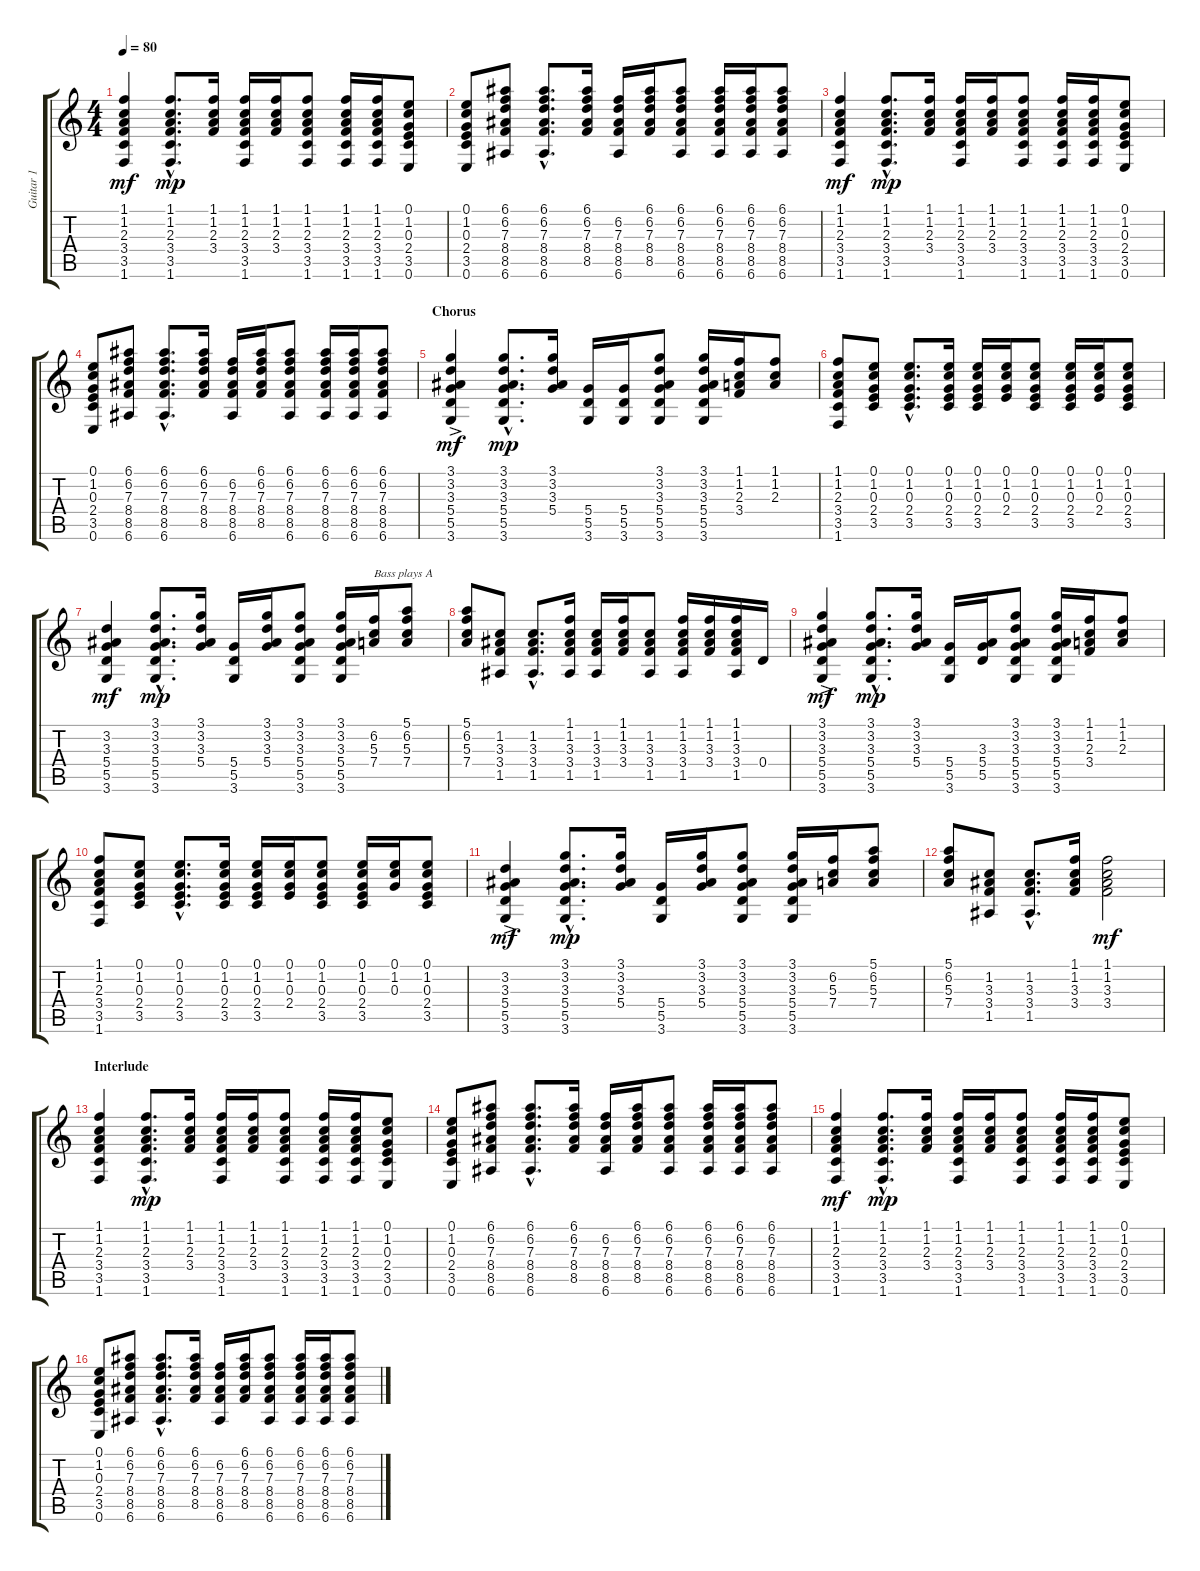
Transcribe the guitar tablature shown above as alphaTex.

\track ("Guitar 1" "Guitar 1") {instrument acousticguitarsteel}
\staff {score tabs}
\tuning (E4 B3 G3 D3 A2 E2) {hide}
\ts (4 4)
\tempo 80
\clef g2
\ks c
(1.1 1.2 2.3 3.4 3.5 1.6).4{dy mf} (1.1{hac} 1.2{hac} 2.3{hac} 3.4{hac} 3.5 1.6).8{d dy mp} (1.1 1.2 2.3 3.4).16 (1.1 1.2 2.3 3.4 3.5 1.6).16 (1.1 1.2 2.3 3.4).16 (1.1 1.2 2.3 3.4 3.5 1.6).8 (1.1 1.2 2.3 3.4 3.5 1.6).16 (1.1 1.2 2.3 3.4 3.5 1.6).16 (0.1 1.2 0.3 2.4 3.5 0.6).8 |
(0.1 1.2 0.3 2.4 3.5 0.6).8 (6.1 6.2 7.3 8.4 8.5 6.6).8 (6.1{hac} 6.2{hac} 7.3{hac} 8.4{hac} 8.5{hac} 6.6).8{d} (6.1 6.2 7.3 8.4 8.5).16 (6.2 7.3 8.4 8.5 6.6).16 (6.1 6.2 7.3 8.4 8.5).16 (6.1 6.2 7.3 8.4 8.5 6.6).8 (6.1 6.2 7.3 8.4 8.5 6.6).16 (6.1 6.2 7.3 8.4 8.5 6.6).16 (6.1 6.2 7.3 8.4 8.5 6.6).8 |
(1.1 1.2 2.3 3.4 3.5 1.6).4{dy mf} (1.1{hac} 1.2{hac} 2.3{hac} 3.4{hac} 3.5 1.6).8{d dy mp} (1.1 1.2 2.3 3.4).16 (1.1 1.2 2.3 3.4 3.5 1.6).16 (1.1 1.2 2.3 3.4).16 (1.1 1.2 2.3 3.4 3.5 1.6).8 (1.1 1.2 2.3 3.4 3.5 1.6).16 (1.1 1.2 2.3 3.4 3.5 1.6).16 (0.1 1.2 0.3 2.4 3.5 0.6).8 |
(0.1 1.2 0.3 2.4 3.5 0.6).8 (6.1 6.2 7.3 8.4 8.5 6.6).8 (6.1{hac} 6.2{hac} 7.3{hac} 8.4{hac} 8.5{hac} 6.6).8{d} (6.1 6.2 7.3 8.4 8.5).16 (6.2 7.3 8.4 8.5 6.6).16 (6.1 6.2 7.3 8.4 8.5).16 (6.1 6.2 7.3 8.4 8.5 6.6).8 (6.1 6.2 7.3 8.4 8.5 6.6).16 (6.1 6.2 7.3 8.4 8.5 6.6).16 (6.1 6.2 7.3 8.4 8.5 6.6).8 |
\section ("" "Chorus")
(3.1{ac} 3.2{ac} 3.3{ac} 5.4{ac} 5.5{ac} 3.6{ac}).4{dy mf} (3.1{hac} 3.2{hac} 3.3{hac} 5.4{hac} 5.5{hac} 3.6{hac}).8{d dy mp} (3.1 3.2 3.3 5.4).16 (5.4 5.5 3.6).16 (5.4 5.5 3.6).16 (3.1 3.2 3.3 5.4 5.5 3.6).8 (3.1 3.2 3.3 5.4 5.5 3.6).16 (1.1 1.2 2.3 3.4).16 (1.1 1.2 2.3).8 |
(1.1 1.2 2.3 3.4 3.5 1.6).8 (0.1 1.2 0.3 2.4 3.5).8 (0.1{hac} 1.2{hac} 0.3{hac} 2.4{hac} 3.5{hac}).8{d} (0.1 1.2 0.3 2.4 3.5).16 (0.1 1.2 0.3 2.4 3.5).16 (0.1 1.2 0.3 2.4).16 (0.1 1.2 0.3 2.4 3.5).8 (0.1 1.2 0.3 2.4 3.5).16 (0.1 1.2 0.3 2.4).16 (0.1 1.2 0.3 2.4 3.5).8 |
(3.2 3.3 5.4 5.5 3.6).4{dy mf} (3.1{hac} 3.2{hac} 3.3{hac} 5.4{hac} 5.5{hac} 3.6{hac}).8{d dy mp} (3.1 3.2 3.3 5.4).16 (5.4 5.5 3.6).16 (3.1 3.2 3.3 5.4).16 (3.1 3.2 3.3 5.4 5.5 3.6).8 (3.1 3.2 3.3 5.4 5.5 3.6).16 (6.2 5.3 7.4).16{txt "Bass plays A"} (5.1 6.2 5.3 7.4).8 |
(5.1 6.2 5.3 7.4).8 (1.2 3.3 3.4 1.5).8 (1.2{hac} 3.3{hac} 3.4{hac} 1.5{hac}).8{d} (1.1 1.2 3.3 3.4 1.5).16 (1.2 3.3 3.4 1.5).16 (1.1 1.2 3.3 3.4).16 (1.2 3.3 3.4 1.5).8 (1.1 1.2 3.3 3.4 1.5).16 (1.1 1.2 3.3 3.4).16 (1.1 1.2 3.3 3.4 1.5).16 0.4.16 |
(3.1{ac} 3.2{ac} 3.3{ac} 5.4{ac} 5.5{ac} 3.6{ac}).4{dy mf} (3.1{hac} 3.2{hac} 3.3{hac} 5.4{hac} 5.5{hac} 3.6{hac}).8{d dy mp} (3.1 3.2 3.3 5.4).16 (5.4 5.5 3.6).16 (3.3 5.4 5.5).16 (3.1 3.2 3.3 5.4 5.5 3.6).8 (3.1 3.2 3.3 5.4 5.5 3.6).16 (1.1 1.2 2.3 3.4).16 (1.1 1.2 2.3).8 |
(1.1 1.2 2.3 3.4 3.5 1.6).8 (0.1 1.2 0.3 2.4 3.5).8 (0.1{hac} 1.2{hac} 0.3{hac} 2.4{hac} 3.5{hac}).8{d} (0.1 1.2 0.3 2.4 3.5).16 (0.1 1.2 0.3 2.4 3.5).16 (0.1 1.2 0.3 2.4).16 (0.1 1.2 0.3 2.4 3.5).8 (0.1 1.2 0.3 2.4 3.5).16 (0.1 1.2 0.3).16 (0.1 1.2 0.3 2.4 3.5).8 |
(3.2{ac} 3.3{ac} 5.4{ac} 5.5{ac} 3.6{ac}).4{dy mf} (3.1{hac} 3.2{hac} 3.3{hac} 5.4{hac} 5.5{hac} 3.6{hac}).8{d dy mp} (3.1 3.2 3.3 5.4).16 (5.4 5.5 3.6).16 (3.1 3.2 3.3 5.4).16 (3.1 3.2 3.3 5.4 5.5 3.6).8 (3.1 3.2 3.3 5.4 5.5 3.6).16 (6.2 5.3 7.4).16 (5.1 6.2 5.3 7.4).8 |
(5.1 6.2 5.3 7.4).8 (1.2 3.3 3.4 1.5).8 (1.2{hac} 3.3{hac} 3.4{hac} 1.5{hac}).8{d} (1.1 1.2 3.3 3.4).16 (1.1 1.2 3.3 3.4).2{dy mf} |
\section ("" "Interlude")
(1.1 1.2 2.3 3.4 3.5 1.6).4 (1.1{hac} 1.2{hac} 2.3{hac} 3.4{hac} 3.5 1.6).8{d dy mp} (1.1 1.2 2.3 3.4).16 (1.1 1.2 2.3 3.4 3.5 1.6).16 (1.1 1.2 2.3 3.4).16 (1.1 1.2 2.3 3.4 3.5 1.6).8 (1.1 1.2 2.3 3.4 3.5 1.6).16 (1.1 1.2 2.3 3.4 3.5 1.6).16 (0.1 1.2 0.3 2.4 3.5 0.6).8 |
(0.1 1.2 0.3 2.4 3.5 0.6).8 (6.1 6.2 7.3 8.4 8.5 6.6).8 (6.1{hac} 6.2{hac} 7.3{hac} 8.4{hac} 8.5{hac} 6.6).8{d} (6.1 6.2 7.3 8.4 8.5).16 (6.2 7.3 8.4 8.5 6.6).16 (6.1 6.2 7.3 8.4 8.5).16 (6.1 6.2 7.3 8.4 8.5 6.6).8 (6.1 6.2 7.3 8.4 8.5 6.6).16 (6.1 6.2 7.3 8.4 8.5 6.6).16 (6.1 6.2 7.3 8.4 8.5 6.6).8 |
(1.1 1.2 2.3 3.4 3.5 1.6).4{dy mf} (1.1{hac} 1.2{hac} 2.3{hac} 3.4{hac} 3.5 1.6).8{d dy mp} (1.1 1.2 2.3 3.4).16 (1.1 1.2 2.3 3.4 3.5 1.6).16 (1.1 1.2 2.3 3.4).16 (1.1 1.2 2.3 3.4 3.5 1.6).8 (1.1 1.2 2.3 3.4 3.5 1.6).16 (1.1 1.2 2.3 3.4 3.5 1.6).16 (0.1 1.2 0.3 2.4 3.5 0.6).8 |
(0.1 1.2 0.3 2.4 3.5 0.6).8 (6.1 6.2 7.3 8.4 8.5 6.6).8 (6.1{hac} 6.2{hac} 7.3{hac} 8.4{hac} 8.5{hac} 6.6).8{d} (6.1 6.2 7.3 8.4 8.5).16 (6.2 7.3 8.4 8.5 6.6).16 (6.1 6.2 7.3 8.4 8.5).16 (6.1 6.2 7.3 8.4 8.5 6.6).8 (6.1 6.2 7.3 8.4 8.5 6.6).16 (6.1 6.2 7.3 8.4 8.5 6.6).16 (6.1 6.2 7.3 8.4 8.5 6.6).8
